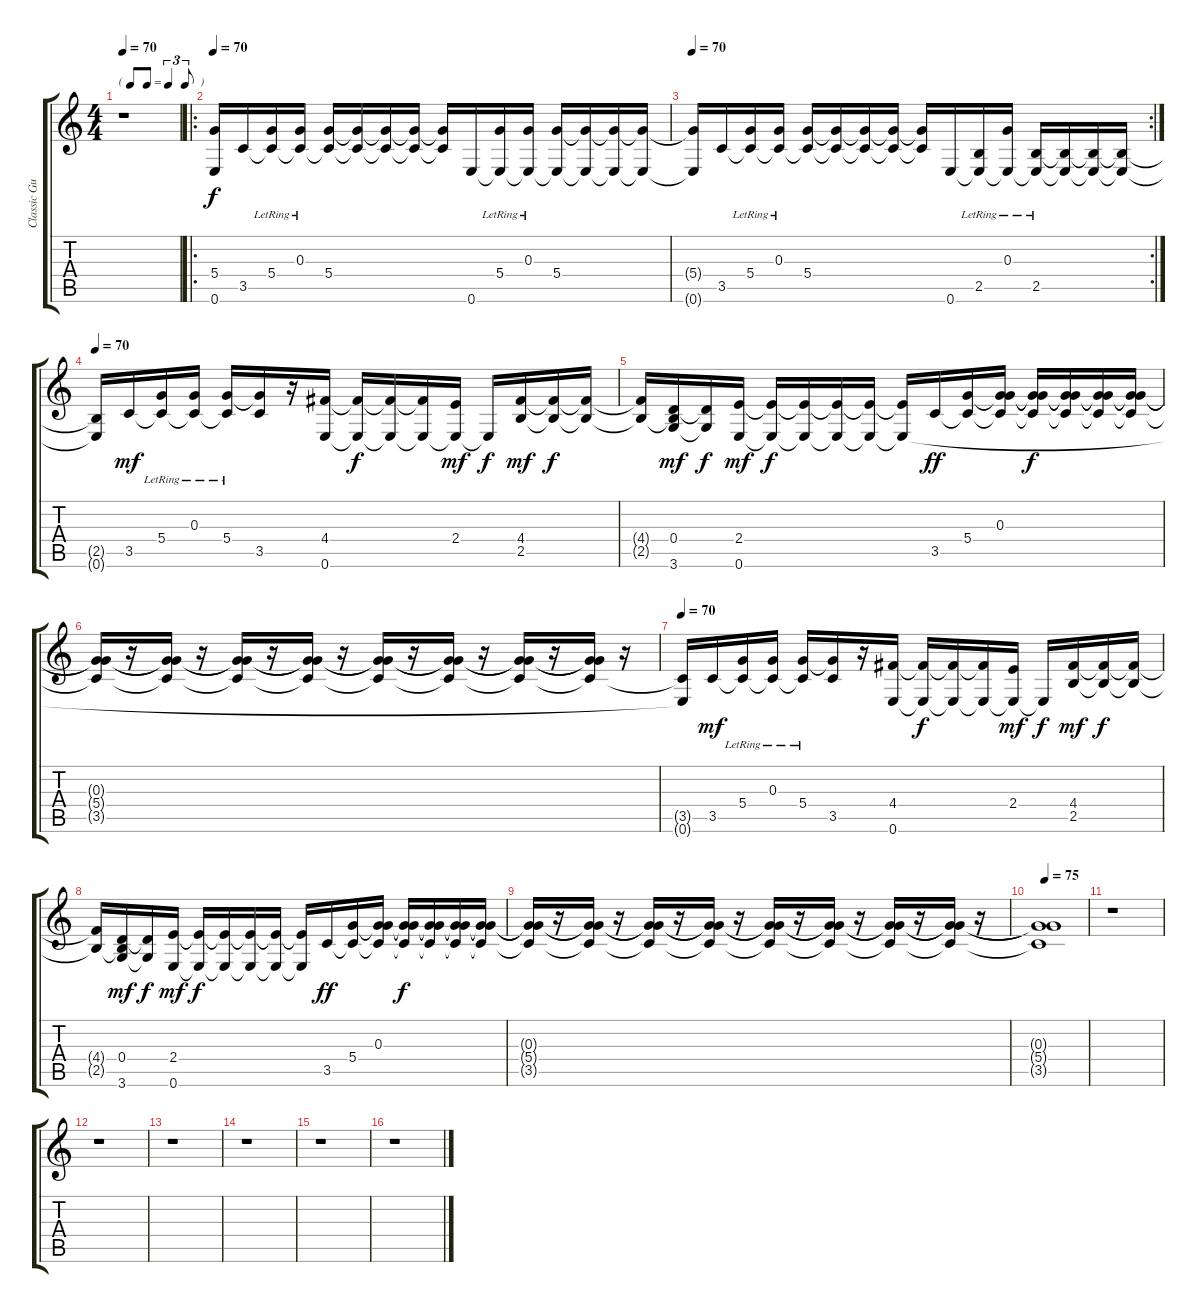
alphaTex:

\track ("Classic Guitar" "Classic Gu") {instrument acousticguitarnylon}
\staff {score tabs}
\tuning (E4 B3 G3 D3 A2 E2) {hide}
\ts (4 4)
\tf triplet8th
\tempo 70
\clef g2
\ks c
r.1{dy f} |
\ro
\tempo 70
(5.4 0.6).16 3.5.16 (5.4{lr} 3.5{t}).16 (0.3{lr} 3.5{t}).16 (5.4 3.5{t}).16 (5.4{t} 3.5{t}).16 (5.4{t} 3.5{t}).16 (5.4{t} 3.5{t}).16 (5.4{t} 3.5{t}).16 0.6.16 (5.4{lr} 0.6{t}).16 (0.3{lr} 0.6{t}).16 (5.4 0.6{t}).16 (5.4{t} 0.6{t}).16 (5.4{t} 0.6{t}).16 (5.4{t} 0.6{t}).16 |
\rc 2
\tempo 70
(5.4{t} 0.6{t}).16 3.5.16 (5.4{lr} 3.5{t}).16 (0.3{lr} 3.5{t}).16 (5.4 3.5{t}).16 (5.4{t} 3.5{t}).16 (5.4{t} 3.5{t}).16 (5.4{t} 3.5{t}).16 (5.4{t} 3.5{t}).16 0.6.16 (2.5{lr} 0.6{t}).16 (0.3{lr} 0.6{t}).16 (2.5{lr} 0.6{t}).16 (2.5{t} 0.6{t}).16 (2.5{t} 0.6{t}).16 (2.5{t} 0.6{t}).16 |
\tempo 70
(2.5{t} 0.6{t}).16 3.5.16{dy mf} (5.4{lr} 3.5{t}).16 (0.3{lr} 3.5{t}).16 (5.4{lr} 3.5{t}).16 (5.4{t} 3.5).16 r.16 (4.4 0.6).16 (4.4{t} 0.6{t}).16{dy f} (4.4{t} 0.6{t}).16 (4.4{t} 0.6{t}).16 (2.4 0.6{t}).16{dy mf} 0.6{t}.16{dy f} (4.4 2.5).16{dy mf} (4.4{t} 2.5{t}).16{dy f} (4.4{t} 2.5{t}).16 |
(4.4{t} 2.5{t}).16 (0.4 2.5{t} 3.6).16{dy mf} (0.4{t} 3.6{t}).16{dy f} (2.4 0.6).16{dy mf} (2.4{t} 0.6{t}).16{dy f} (2.4{t} 0.6{t}).16 (2.4{t} 0.6{t}).16 (2.4{t} 0.6{t}).16 (2.4{t} 0.6{t}).16 3.5.16{dy ff} (5.4 3.5{t}).16 (0.3 5.4{t} 3.5{t}).16 (0.3{t} 5.4{t} 3.5{t}).16{dy f} (0.3{t} 5.4{t} 3.5{t}).16 (0.3{t} 5.4{t} 3.5{t}).16 (0.3{t} 5.4{t} 3.5{t}).16 |
(0.3{t} 5.4{t} 3.5{t}).16 r.16 (0.3{t} 5.4{t} 3.5{t}).16 r.16 (0.3{t} 5.4{t} 3.5{t}).16 r.16 (0.3{t} 5.4{t} 3.5{t}).16 r.16 (0.3{t} 5.4{t} 3.5{t}).16 r.16 (0.3{t} 5.4{t} 3.5{t}).16 r.16 (0.3{t} 5.4{t} 3.5{t}).16 r.16 (0.3{t} 5.4{t} 3.5{t}).16 r.16 |
\tempo 70
(3.5{t} 0.6{t}).16 3.5.16{dy mf} (5.4{lr} 3.5{t}).16 (0.3{lr} 3.5{t}).16 (5.4{lr} 3.5{t}).16 (5.4{t} 3.5).16 r.16 (4.4 0.6).16 (4.4{t} 0.6{t}).16{dy f} (4.4{t} 0.6{t}).16 (4.4{t} 0.6{t}).16 (2.4 0.6{t}).16{dy mf} 0.6{t}.16{dy f} (4.4 2.5).16{dy mf} (4.4{t} 2.5{t}).16{dy f} (4.4{t} 2.5{t}).16 |
(4.4{t} 2.5{t}).16 (0.4 2.5{t} 3.6).16{dy mf} (0.4{t} 3.6{t}).16{dy f} (2.4 0.6).16{dy mf} (2.4{t} 0.6{t}).16{dy f} (2.4{t} 0.6{t}).16 (2.4{t} 0.6{t}).16 (2.4{t} 0.6{t}).16 (2.4{t} 0.6{t}).16 3.5.16{dy ff} (5.4 3.5{t}).16 (0.3 5.4{t} 3.5{t}).16 (0.3{t} 5.4{t} 3.5{t}).16{dy f} (0.3{t} 5.4{t} 3.5{t}).16 (0.3{t} 5.4{t} 3.5{t}).16 (0.3{t} 5.4{t} 3.5{t}).16 |
(0.3{t} 5.4{t} 3.5{t}).16 r.16 (0.3{t} 5.4{t} 3.5{t}).16 r.16 (0.3{t} 5.4{t} 3.5{t}).16 r.16 (0.3{t} 5.4{t} 3.5{t}).16 r.16 (0.3{t} 5.4{t} 3.5{t}).16 r.16 (0.3{t} 5.4{t} 3.5{t}).16 r.16 (0.3{t} 5.4{t} 3.5{t}).16 r.16 (0.3{t} 5.4{t} 3.5{t}).16 r.16 |
\tempo 75
(0.3{t} 5.4{t} 3.5{t}).1 |
r.1 |
r.1 |
r.1 |
r.1 |
r.1 |
r.1
